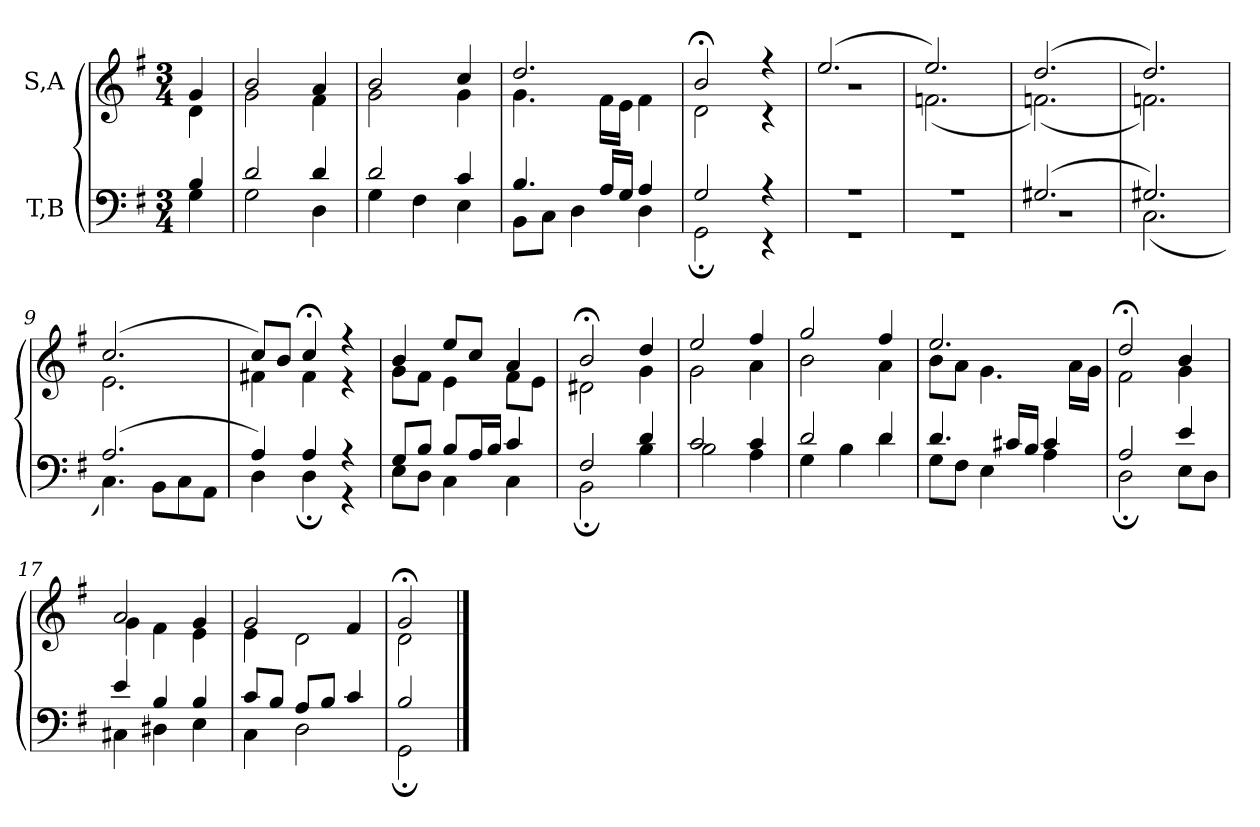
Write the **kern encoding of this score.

**kern	**kern
*part2	*part1
*staff2	*staff1
*I"T,B	*I"S,A
*clefF4	*clefG2
*k[f#]	*k[f#]
*M3/4	*M3/4
=	=
*^	*^
4B	4G	4g	4d
=1	=1	=1	=1
2d	2G	2b	2g
4d	4D	4a	4f#
=2	=2	=2	=2
2d	4G	2b	2g
.	4F#	.	.
4c	4E	4cc	4g
=3	=3	=3	=3
4.B	8BBL	2.dd	4.g
.	8CJ	.	.
.	4D	.	.
16ALL	.	.	16f#LL
16GJJ	.	.	16eJJ
4A	4D	.	4f#
=4	=4	=4	=4
2G	2GG;	2b;<	2d
4r	4r	4r	4r
=5	=5	=5	=5
2.r	2.r	(>2.ee	2.r
=6	=6	=6	=6
2.r	2.r	2.ee)	(<2.fn
=7	=7	=7	=7
(>2.G#X	2.r	(>2.dd	(<2.fn)
=8	=8	=8	=8
2.G#X)	(<2.C	2.dd)	2.fn)
=9	=9	=9	=9
(>2.A	4.C)	(>2.cc	2.e
.	8BBL	.	.
.	8C	.	.
.	8AAJ	.	.
=10	=10	=10	=10
4A)	4D	8ccL)	4f#X
.	.	8bJ	.
4A	4D;	4cc;<	4f#
4r	4r	4r	4r
=11	=11	=11	=11
8GL	8EL	4b	8gL
8BJ	8DJ	.	8f#J
8BL	4C	8eeL	4e
16AL	.	8ccJ	.
16BJJ	.	.	.
4c	4C	4a	8f#L
.	.	.	8eJ
=12	=12	=12	=12
2F#	2BB;	2b;<	2d#X
4d	4B	4dd	4g
=13	=13	=13	=13
2c	2B	2ee	2g
4c	4A	4ff#	4a
=14	=14	=14	=14
2d	4G	2gg	2b
.	4B	.	.
4d	4d	4ff#	4a
=15	=15	=15	=15
4.d	8GL	2.ee	8bL
.	8F#J	.	8aJ
.	4E	.	4.g
16c#XLL	.	.	.
16BJJ	.	.	.
4c#	4A	.	.
.	.	.	16aLL
.	.	.	16gJJ
=16	=16	=16	=16
2A	2D;	2dd;<	2f#
4e	8EL	4b	4g
.	8DJ	.	.
=17	=17	=17	=17
4e	4C#X	2a	4g
4B	4D#X	.	4f#
4B	4E	4g	4e
=18	=18	=18	=18
8cL	4C	2g	4e
8BJ	.	.	.
8AL	2D	.	2d
8BJ	.	.	.
4c	.	4f#	.
=1153	=1153	=1153	=1153
2B	2GG;	2g;<	2d
*v	*v	*	*
*	*v	*v
==	==
*-	*-
